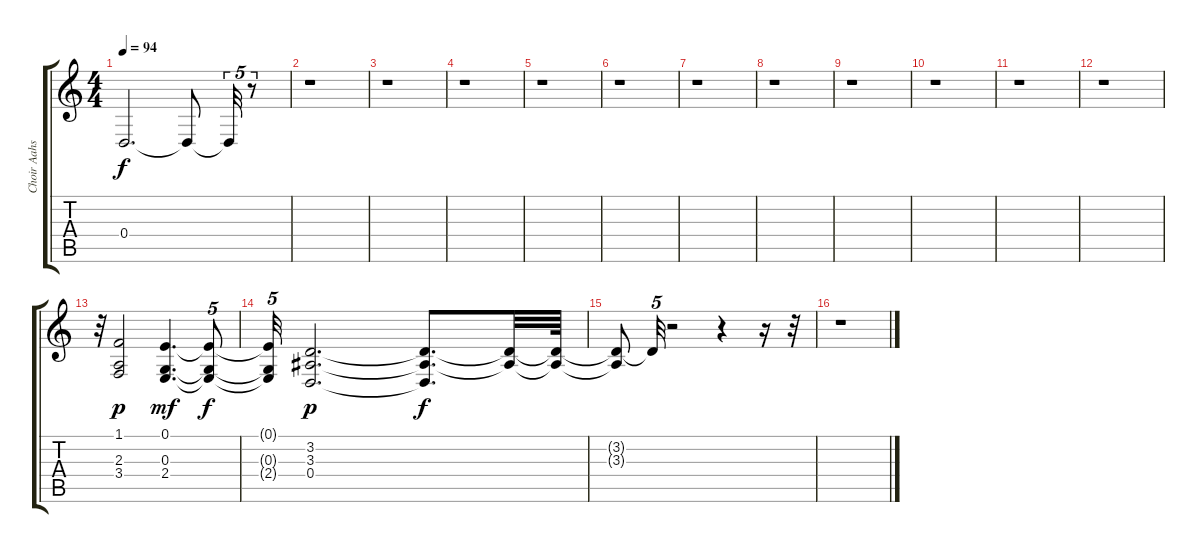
\track ("Choir Aahs              " "Choir Aahs") {instrument clavinet}
\staff {score tabs}
\tuning (E4 B3 G3 D3 A2 E2) {hide}
\ts (4 4)
\tempo 94
\clef g2
\ks c
0.4{t}.2{d dy f} 0.4{t}.8 0.4{t}.32{tu (5 4)} r.8{tu (5 4)} |
r.1 |
r.1 |
r.1 |
r.1 |
r.1 |
r.1 |
r.1 |
r.1 |
r.1 |
r.1 |
r.1 |
r.32{tu (5 4)} (1.1 2.3 3.4).2{dy p} (0.1 0.3 2.4).4{d dy mf} (0.1{t} 0.3{t} 2.4{t}).8{tu (5 4) dy f} |
(0.1{t} 0.3{t} 2.4{t}).32{tu (5 4)} (3.2 3.3 0.4).2{d dy p} (3.2{t} 3.3{t} 0.4{t}).8{d dy f} (3.2{t} 3.3{t}).32 (3.2{t} 3.3{t}).64 |
(3.2{t} 3.3{t}).8 3.2{t}.32{tu (5 4)} r.2 r.4 r.16 r.32 |
r.1
